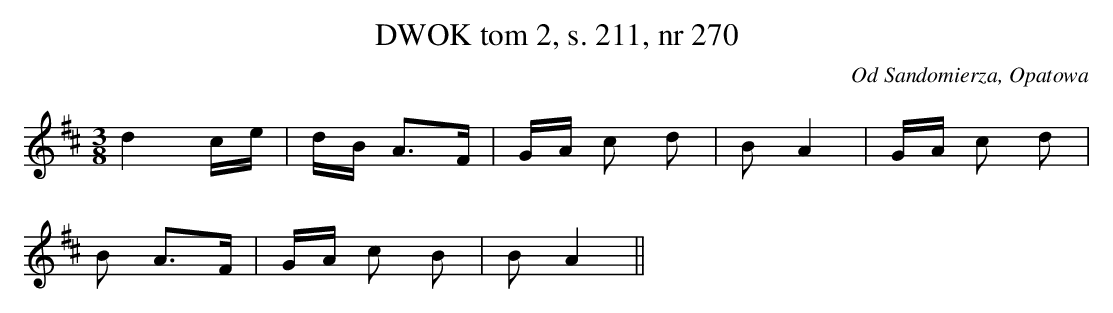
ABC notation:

X:1
T:DWOK tom 2, s. 211, nr 270
O:Od Sandomierza, Opatowa
L:1/16
M:3/8
K:D
d4 ce|dB A3F|GA c2 d2|B2 A4|GA c2 d2|
B2 A3F|GA c2 B2|B2 A4||
